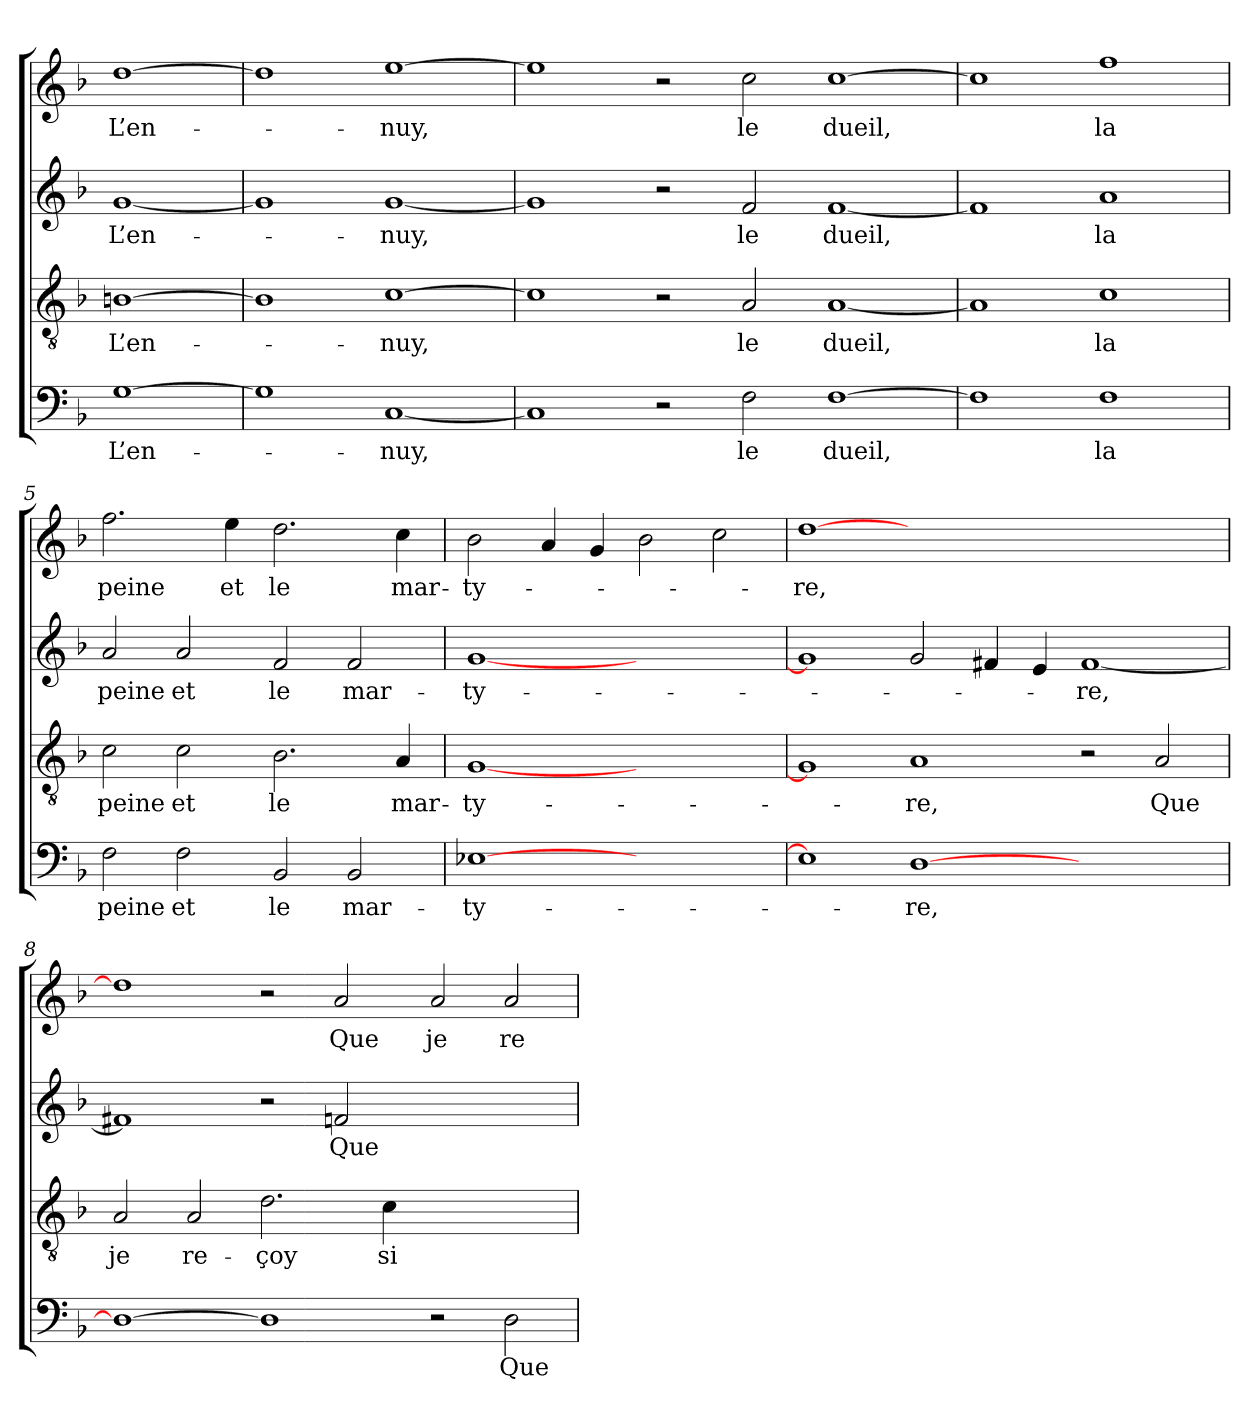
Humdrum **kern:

**kern	**text	**kern	**text	**kern	**text	**kern	**text
*part4	*part4	*part3	*part3	*part2	*part2	*part1	*part1
*staff4	*staff4	*staff3	*staff3	*staff2	*staff2	*staff1	*staff1
*clefF4	*	*clefGv2	*	*clefG2	*	*clefG2	*
*k[b-]	*	*k[b-]	*	*k[b-]	*	*k[b-]	*
=1	=1	=1	=1	=1	=1	=1	=1
[1G	L’en-	[1Bn	L’en-	[1g	L’en-	[1dd	L’en-
=2	=2	=2	=2	=2	=2	=2	=2
1G]	.	1B]	.	1g]	.	1dd]	.
[1C	-nuy,	[1c	-nuy,	[1g	-nuy,	[1ee	-nuy,
=3	=3	=3	=3	=3	=3	=3	=3
1C]	.	1c]	.	1g]	.	1ee]	.
2r	.	2r	.	2r	.	2r	.
2F	le	2A	le	2f	le	2cc	le
[1F	dueil,	[1A	dueil,	[1f	dueil,	[1cc	dueil,
=4	=4	=4	=4	=4	=4	=4	=4
1F]	.	1A]	.	1f]	.	1cc]	.
1F	la	1c	la	1a	la	1ff	la
=5	=5	=5	=5	=5	=5	=5	=5
2F	peine	2c	peine	2a	peine	2.ff	peine
2F	et	2c	et	2a	et	.	.
.	.	.	.	.	.	4ee	et
2BB-	le	2.B-	le	2f	le	2.dd	le
2BB-	mar-	.	.	2f	mar-	.	.
.	.	4A	mar-	.	.	4cc	mar-
=6	=6	=6	=6	=6	=6	=6	=6
[1E-X	-ty-	[1G	-ty-	[1g	-ty-	2b-	-ty-
.	.	.	.	.	.	4a	.
.	.	.	.	.	.	4g	.
1ryy	.	1ryy	.	1ryy	.	2b-	.
.	.	.	.	.	.	2cc	.
=7	=7	=7	=7	=7	=7	=7	=7
1E-]	.	1G]	.	1g]	.	[1dd	-re,
[1D	-re,	1A	-re,	2g	.	0ryy	.
.	.	.	.	4f#X	.	.	.
.	.	.	.	4e	.	.	.
1ryy	.	2r	.	[1f#	-re,	.	.
.	.	2A	Que	.	.	.	.
!!LO:LB:g=z
=8	=8	=8	=8	=8	=8	=8	=8
1D_	.	2A	je	1f#X]	.	1dd]	.
.	.	2A	re-	.	.	.	.
1D]	.	2.d	-çoy	2r	.	2r	.
.	.	.	.	2f	Que	2a	Que
.	.	4c	si	.	.	.	.
2r	.	1ryy	.	1ryy	.	2a	je
2D	Que	.	.	.	.	2a	re-
=	=	=	=	=	=	=	=
*-	*-	*-	*-	*-	*-	*-	*-
